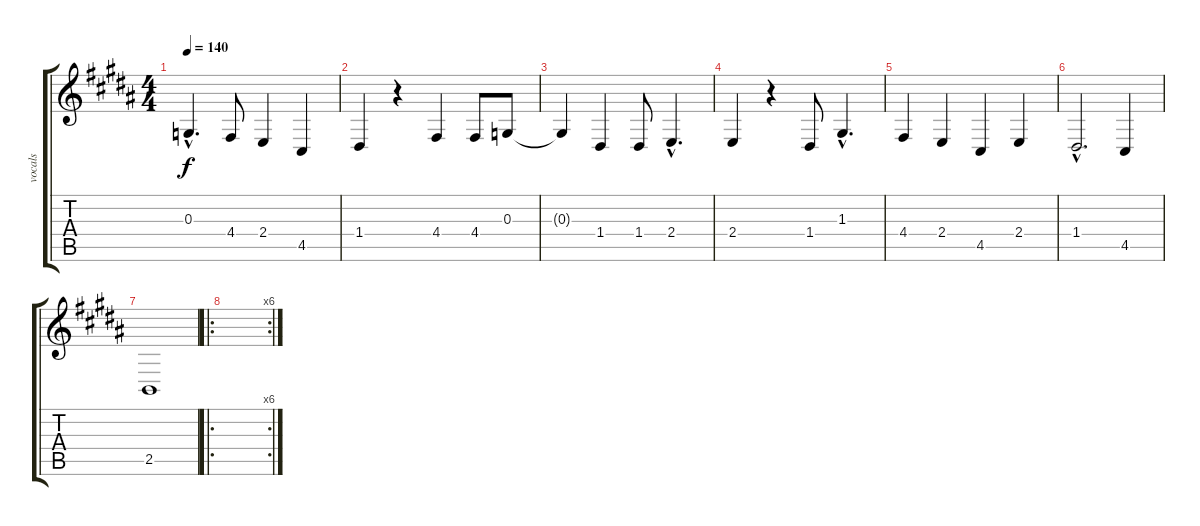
\track ("vocals" "vocals") {instrument altosax}
\staff {score tabs}
\tuning (E4 B3 G3 D3 A2 E2) {hide}
\ts (4 4)
\tempo 140
\clef g2
\ks b
0.3{hac}.4{d dy f} 4.4.8 2.4.4 4.5.4 |
1.4.4 r.4 4.4.4 4.4.8 0.3.8 |
0.3{t}.4 1.4.4 1.4.8 2.4{hac}.4{d} |
2.4.4 r.4 1.4.8 1.3{hac}.4{d} |
4.4.4 2.4.4 4.5.4 2.4.4 |
1.4{hac}.2{d} 4.5.4 |
2.5.1 |
\ro
\rc 6
